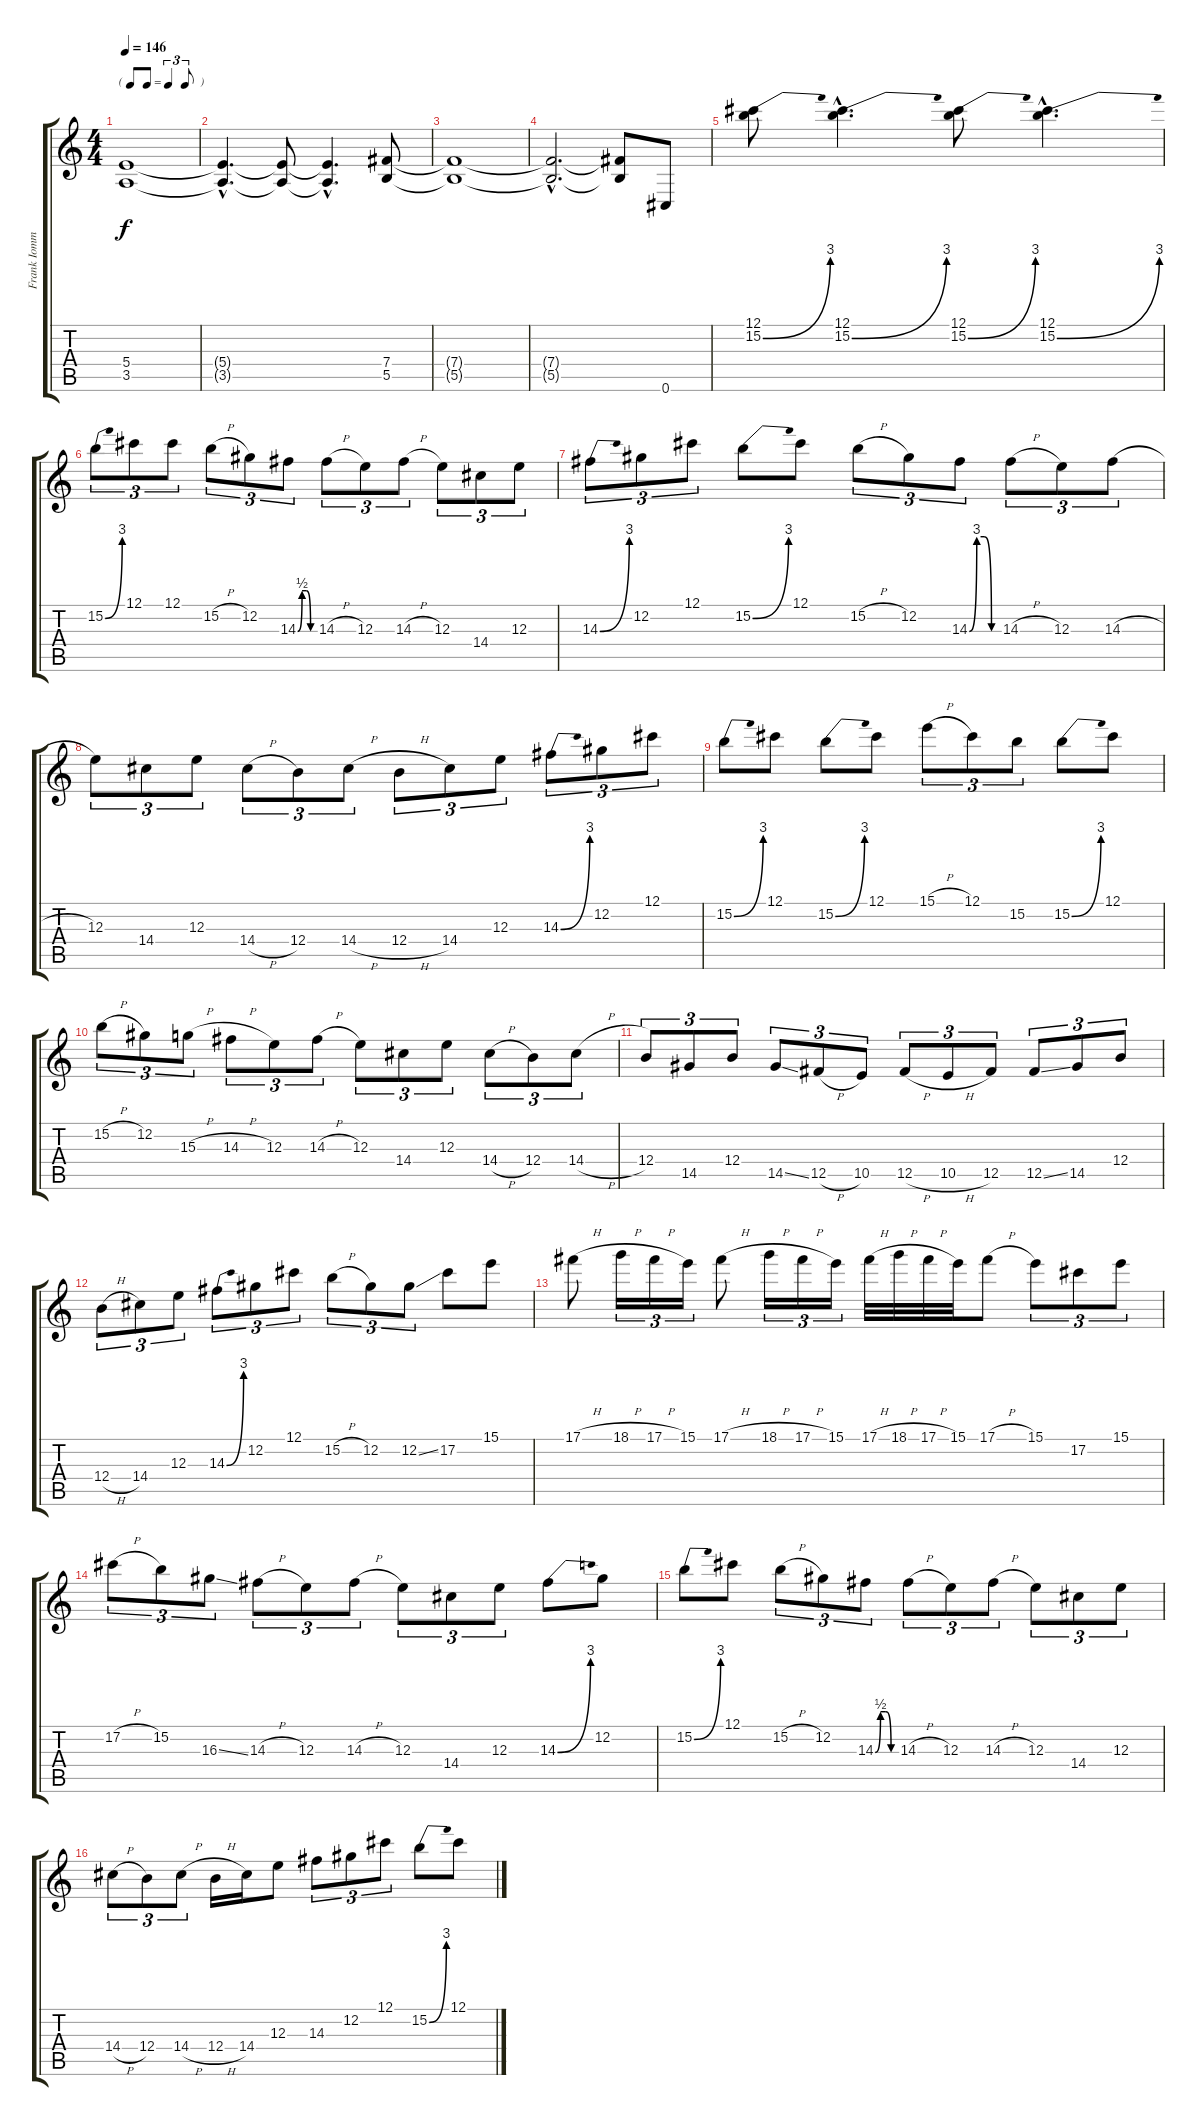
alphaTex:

\track ("Frank Iommi" "Frank Iomm") {instrument distortionguitar}
\staff {score tabs}
\tuning (Db4 Ab3 E3 B2 Gb2 Db2) {hide}
\ts (4 4)
\tf triplet8th
\tempo 146
\clef g2
\ks c
(5.4{t} 3.5{t}).1{dy f} |
(5.4{hac t} 3.5{hac t}).4{d} (5.4{t} 3.5{t}).8 (5.4{hac t} 3.5{hac t}).4{d} (7.4 5.5).8 |
(7.4{t} 5.5{t}).1 |
(7.4{hac t} 5.5{hac t}).2{d} (7.4{t} 5.5{t}).8 0.6.8 |
(12.1 15.2{be (bend 0 0 60 12)}).8 (12.1{hac} 15.2{be (bend 0 0 60 12) hac}).4{d} (12.1 15.2{be (bend 0 0 60 12)}).8 (12.1{hac} 15.2{be (bend 0 0 60 12) hac}).4{d} |
15.2{be (bend 0 0 60 12)}.8{tu (3 2)} 12.1.8{tu (3 2)} 12.1.8{tu (3 2)} 15.2{h}.8{tu (3 2)} 12.2.8{tu (3 2)} 14.3{be (custom 0 0 15 2 30 2 45 0 60 0)}.8{tu (3 2)} 14.3{h}.8{tu (3 2)} 12.3.8{tu (3 2)} 14.3{h}.8{tu (3 2)} 12.3.8{tu (3 2)} 14.4.8{tu (3 2)} 12.3.8{tu (3 2)} |
14.3{be (bend 0 0 60 12)}.8{tu (3 2)} 12.2.8{tu (3 2)} 12.1.8{tu (3 2)} 15.2{be (bend 0 0 60 12)}.8 12.1.8 15.2{h}.8{tu (3 2)} 12.2.8{tu (3 2)} 14.3{be (custom 0 0 15 12 30 12 45 0 60 0)}.8{tu (3 2)} 14.3{h}.8{tu (3 2)} 12.3.8{tu (3 2)} 14.3{h}.8{tu (3 2)} |
12.3.8{tu (3 2)} 14.4.8{tu (3 2)} 12.3.8{tu (3 2)} 14.4{h}.8{tu (3 2)} 12.4.8{tu (3 2)} 14.4{h}.8{tu (3 2)} 12.4{h}.8{tu (3 2)} 14.4.8{tu (3 2)} 12.3.8{tu (3 2)} 14.3{be (bend 0 0 60 12)}.8{tu (3 2)} 12.2.8{tu (3 2)} 12.1.8{tu (3 2)} |
15.2{be (bend 0 0 60 12)}.8 12.1.8 15.2{be (bend 0 0 60 12)}.8 12.1.8 15.1{h}.8{tu (3 2)} 12.1.8{tu (3 2)} 15.2.8{tu (3 2)} 15.2{be (bend 0 0 60 12)}.8 12.1.8 |
15.2{h}.8{tu (3 2)} 12.2.8{tu (3 2)} 15.3{h}.8{tu (3 2)} 14.3{h}.8{tu (3 2)} 12.3.8{tu (3 2)} 14.3{h}.8{tu (3 2)} 12.3.8{tu (3 2)} 14.4.8{tu (3 2)} 12.3.8{tu (3 2)} 14.4{h}.8{tu (3 2)} 12.4.8{tu (3 2)} 14.4{h}.8{tu (3 2)} |
12.4.8{tu (3 2)} 14.5.8{tu (3 2)} 12.4.8{tu (3 2)} 14.5{ss}.8{tu (3 2)} 12.5{h}.8{tu (3 2)} 10.5.8{tu (3 2)} 12.5{h}.8{tu (3 2)} 10.5{h}.8{tu (3 2)} 12.5.8{tu (3 2)} 12.5{ss}.8{tu (3 2)} 14.5.8{tu (3 2)} 12.4.8{tu (3 2)} |
12.4{h}.8{tu (3 2)} 14.4.8{tu (3 2)} 12.3.8{tu (3 2)} 14.3{be (bend 0 0 60 12)}.8{tu (3 2)} 12.2.8{tu (3 2)} 12.1.8{tu (3 2)} 15.2{h}.8{tu (3 2)} 12.2.8{tu (3 2)} 12.2{ss}.8{tu (3 2)} 17.2.8 15.1.8 |
17.1{h}.8 18.1{h}.16{tu (3 2)} 17.1{h}.16{tu (3 2)} 15.1.16{tu (3 2)} 17.1{h}.8 18.1{h}.16{tu (3 2)} 17.1{h}.16{tu (3 2)} 15.1.16{tu (3 2)} 17.1{h}.32 18.1{h}.32 17.1{h}.32 15.1.32 17.1{h}.8 15.1.8{tu (3 2)} 17.2.8{tu (3 2)} 15.1.8{tu (3 2)} |
17.2{h}.8{tu (3 2)} 15.2.8{tu (3 2)} 16.3{ss}.8{tu (3 2)} 14.3{h}.8{tu (3 2)} 12.3.8{tu (3 2)} 14.3{h}.8{tu (3 2)} 12.3.8{tu (3 2)} 14.4.8{tu (3 2)} 12.3.8{tu (3 2)} 14.3{be (bend 0 0 60 12)}.8 12.2.8 |
15.2{be (bend 0 0 60 12)}.8 12.1.8 15.2{h}.8{tu (3 2)} 12.2.8{tu (3 2)} 14.3{be (custom 0 0 15 2 30 2 45 0 60 0)}.8{tu (3 2)} 14.3{h}.8{tu (3 2)} 12.3.8{tu (3 2)} 14.3{h}.8{tu (3 2)} 12.3.8{tu (3 2)} 14.4.8{tu (3 2)} 12.3.8{tu (3 2)} |
14.4{h}.8{tu (3 2)} 12.4.8{tu (3 2)} 14.4{h}.8{tu (3 2)} 12.4{h}.16 14.4.16 12.3.8 14.3.8{tu (3 2)} 12.2.8{tu (3 2)} 12.1.8{tu (3 2)} 15.2{be (bend 0 0 60 12)}.8 12.1.8
